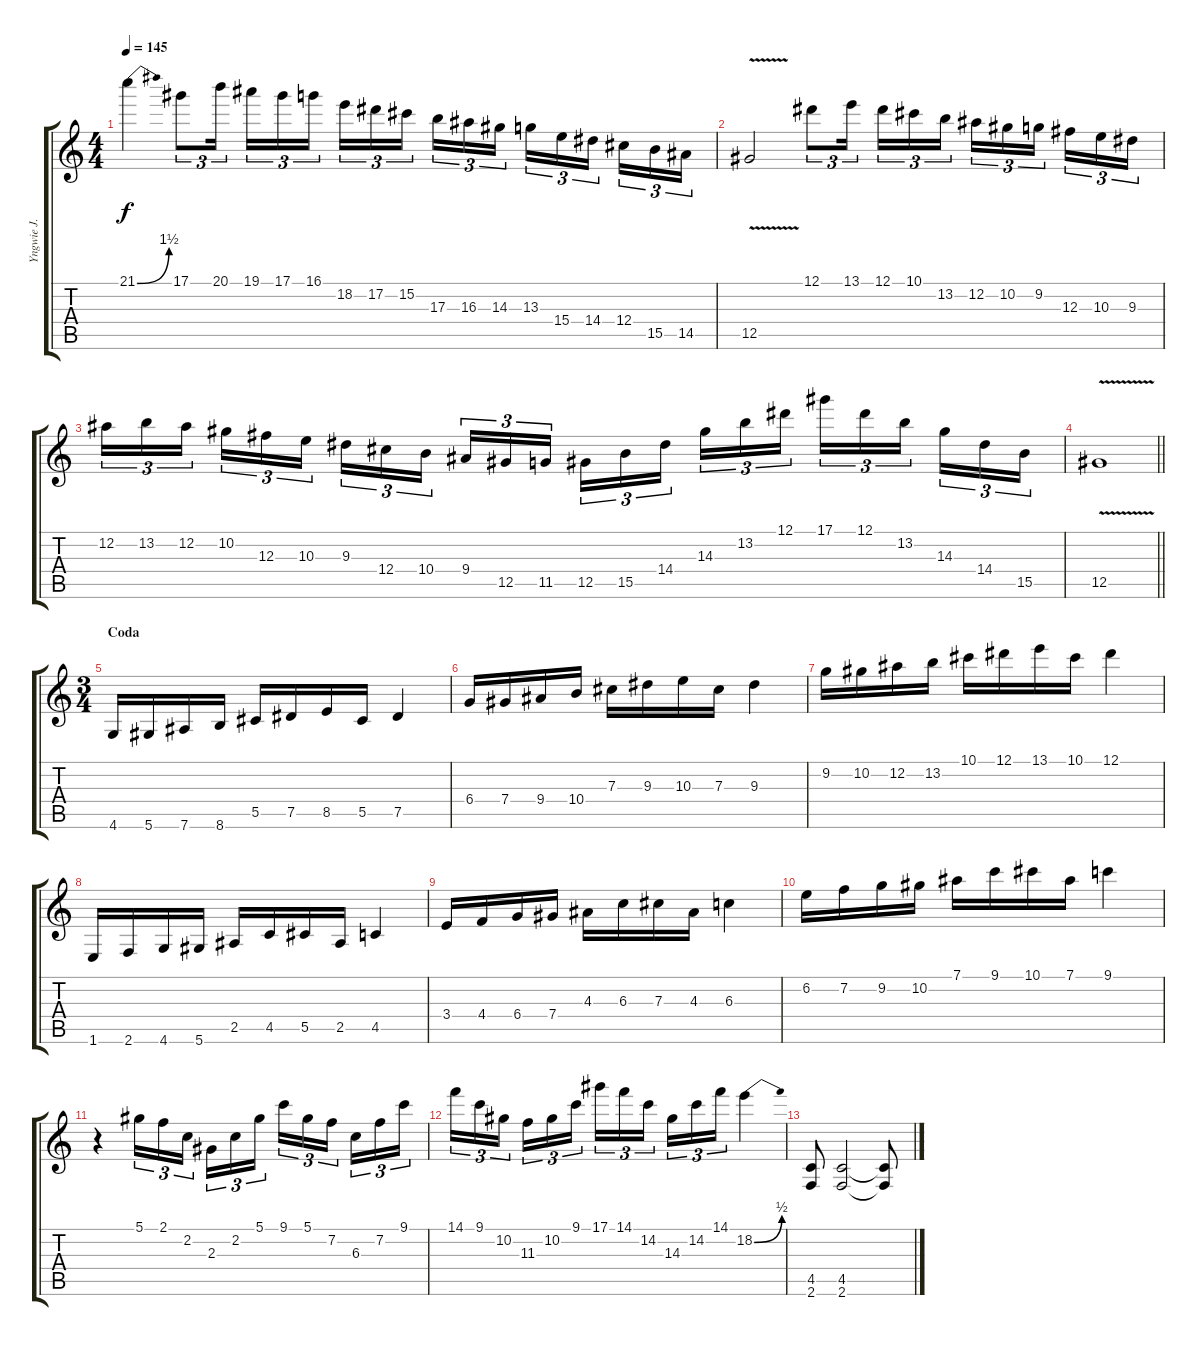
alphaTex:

\track ("Yngwie J. Malmsteen" "Yngwie J. ") {instrument overdrivenguitar}
\staff {score tabs}
\tuning (Eb4 Bb3 Gb3 Db3 Ab2 Eb2) {hide}
\ts (4 4)
\tempo 145
\clef g2
\ks c
21.1{be (bend 0 0 60 6)}.4{dy f} 17.1.8{tu (3 2)} 20.1.16{tu (3 2) beam splitsecondary} 19.1.16{tu (3 2)} 17.1.16{tu (3 2)} 16.1.16{tu (3 2)} 18.2.16{tu (3 2)} 17.2.16{tu (3 2)} 15.2.16{tu (3 2) beam splitsecondary} 17.3.16{tu (3 2)} 16.3.16{tu (3 2)} 14.3.16{tu (3 2)} 13.3.16{tu (3 2)} 15.4.16{tu (3 2)} 14.4.16{tu (3 2) beam splitsecondary} 12.4.16{tu (3 2)} 15.5.16{tu (3 2)} 14.5.16{tu (3 2)} |
12.5{v}.2 12.1.8{tu (3 2)} 13.1.16{tu (3 2) beam splitsecondary} 12.1.16{tu (3 2)} 10.1.16{tu (3 2)} 13.2.16{tu (3 2)} 12.2.16{tu (3 2)} 10.2.16{tu (3 2)} 9.2.16{tu (3 2) beam splitsecondary} 12.3.16{tu (3 2)} 10.3.16{tu (3 2)} 9.3.16{tu (3 2)} |
12.2.16{tu (3 2)} 13.2.16{tu (3 2)} 12.2.16{tu (3 2) beam splitsecondary} 10.2.16{tu (3 2)} 12.3.16{tu (3 2)} 10.3.16{tu (3 2)} 9.3.16{tu (3 2)} 12.4.16{tu (3 2)} 10.4.16{tu (3 2) beam splitsecondary} 9.4.16{tu (3 2)} 12.5.16{tu (3 2)} 11.5.16{tu (3 2)} 12.5.16{tu (3 2)} 15.5.16{tu (3 2)} 14.4.16{tu (3 2) beam splitsecondary} 14.3.16{tu (3 2)} 13.2.16{tu (3 2)} 12.1.16{tu (3 2)} 17.1.16{tu (3 2)} 12.1.16{tu (3 2)} 13.2.16{tu (3 2) beam splitsecondary} 14.3.16{tu (3 2)} 14.4.16{tu (3 2)} 15.5.16{tu (3 2)} |
\barLineRight lightlight
12.5{v}.1 |
\ts (3 4)
\section ("" "Coda")
4.6.16 5.6.16 7.6.16 8.6.16 5.5.16 7.5.16 8.5.16 5.5.16 7.5.4 |
6.4.16 7.4.16 9.4.16 10.4.16 7.3.16 9.3.16 10.3.16 7.3.16 9.3.4 |
9.2.16 10.2.16 12.2.16 13.2.16 10.1.16 12.1.16 13.1.16 10.1.16 12.1.4 |
1.6.16 2.6.16 4.6.16 5.6.16 2.5.16 4.5.16 5.5.16 2.5.16 4.5.4 |
3.4.16 4.4.16 6.4.16 7.4.16 4.3.16 6.3.16 7.3.16 4.3.16 6.3.4 |
6.2.16 7.2.16 9.2.16 10.2.16 7.1.16 9.1.16 10.1.16 7.1.16 9.1.4 |
r.4 5.1.16{tu (3 2)} 2.1.16{tu (3 2)} 2.2.16{tu (3 2) beam splitsecondary} 2.3.16{tu (3 2)} 2.2.16{tu (3 2)} 5.1.16{tu (3 2)} 9.1.16{tu (3 2)} 5.1.16{tu (3 2)} 7.2.16{tu (3 2) beam splitsecondary} 6.3.16{tu (3 2)} 7.2.16{tu (3 2)} 9.1.16{tu (3 2)} |
14.1.16{tu (3 2)} 9.1.16{tu (3 2)} 10.2.16{tu (3 2) beam splitsecondary} 11.3.16{tu (3 2)} 10.2.16{tu (3 2)} 9.1.16{tu (3 2)} 17.1.16{tu (3 2)} 14.1.16{tu (3 2)} 14.2.16{tu (3 2) beam splitsecondary} 14.3.16{tu (3 2)} 14.2.16{tu (3 2)} 14.1.16{tu (3 2)} 18.2{be (bend 0 0 60 2)}.4 |
(4.5 2.6).8 (4.5 2.6).2 (4.5{t} 2.6{t}).8
